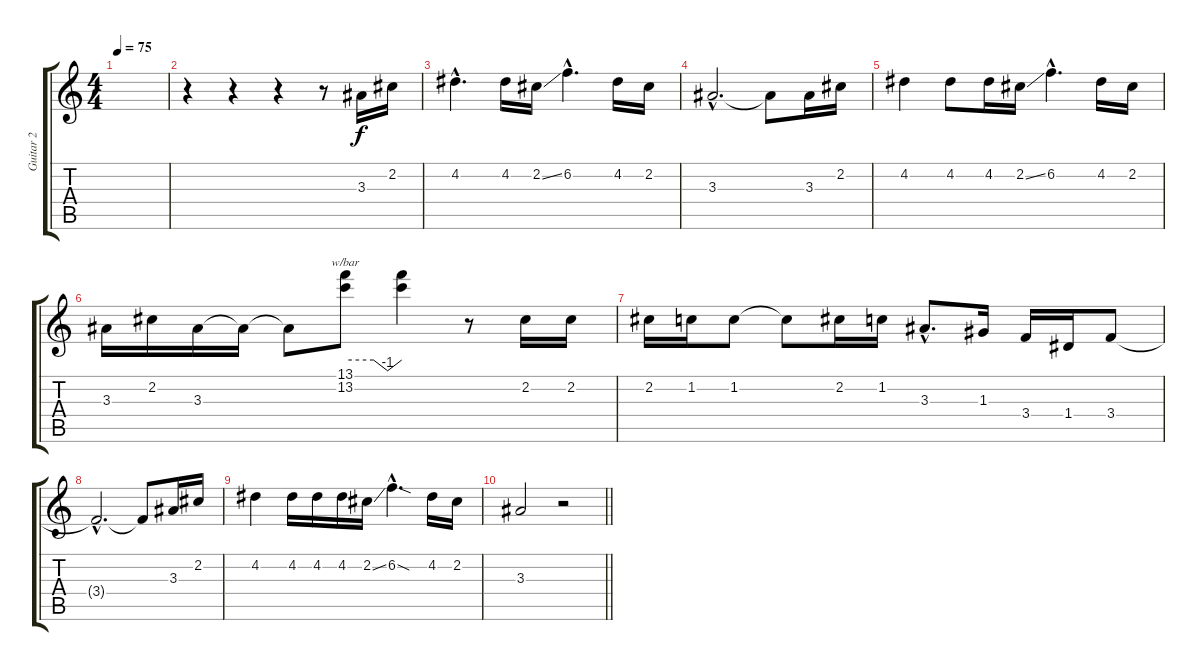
\track ("Guitar 2" "Guitar 2") {instrument overdrivenguitar}
\staff {score tabs}
\tuning (E4 B3 G3 D3 A2 E2) {hide}
\ts (4 4)
\tempo 75
\clef g2
\ks c
|
r.4 r.4 r.4 r.8 3.3.16 2.2.16 |
4.2{hac}.4{d} 4.2.16 2.2{ss}.16 6.2{hac}.4{d} 4.2.16 2.2.16 |
3.3{hac}.2{d} 3.3{t}.8 3.3.16 2.2.16 |
4.2.4 4.2.8 4.2.16 2.2{ss}.16 6.2{hac}.4{d} 4.2.16 2.2.16 |
3.3.16 2.2.16 3.3.16 3.3{t}.16 3.3{t}.8 (13.1 13.2).8{tbe (custom default 0 0 30 0 45 -4 60 0)} (13.1{t} 13.2{t}).4 r.8 2.2.16 2.2.16 |
2.2.16 1.2.16 1.2.8 1.2{t}.8 2.2.16 1.2.16 3.3{hac}.8{d} 1.3.16 3.4.16 1.4.16 3.4.8 |
3.4{hac t}.2{d} 3.4{t}.8 3.3.16 2.2.16 |
4.2.4 4.2.16 4.2.16 4.2.16 2.2{ss}.16 6.2{sod hac}.4{d} 4.2.16 2.2.16 |
\barLineRight lightlight
3.3.2 r.2
